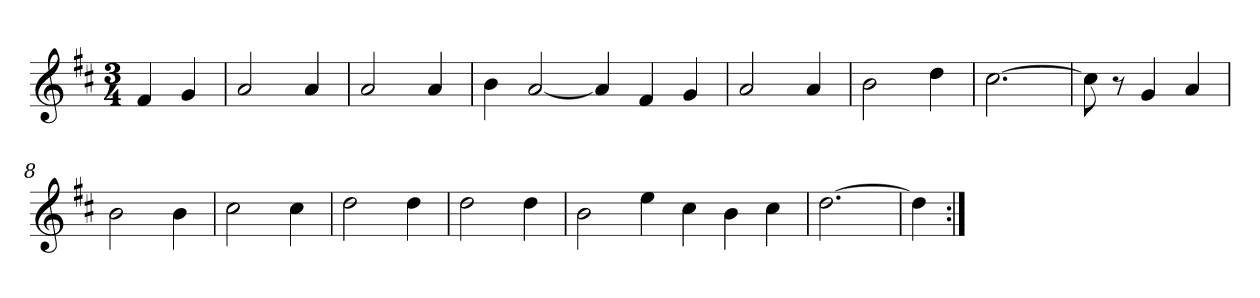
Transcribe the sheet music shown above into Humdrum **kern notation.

**kern
*part1
*staff1
*clefG2
*k[f#c#]
*D:
*M3/4
*MM60
=
4f#
4g
=1
2a
4a
=2
2a
4a
=3
4b
[2a
4a]
4f#
4g
=4
2a
4a
=5
2b
4dd
=6
[2.cc#
=7
8cc#]
8r
4g
4a
=8
2b
4b
=9
2cc#
4cc#
=10
2dd
4dd
=11
2dd
4dd
=12
2b
4ee
4cc#
4b
4cc#
=13
[2.dd
=14
4dd]
=:|!
*-
